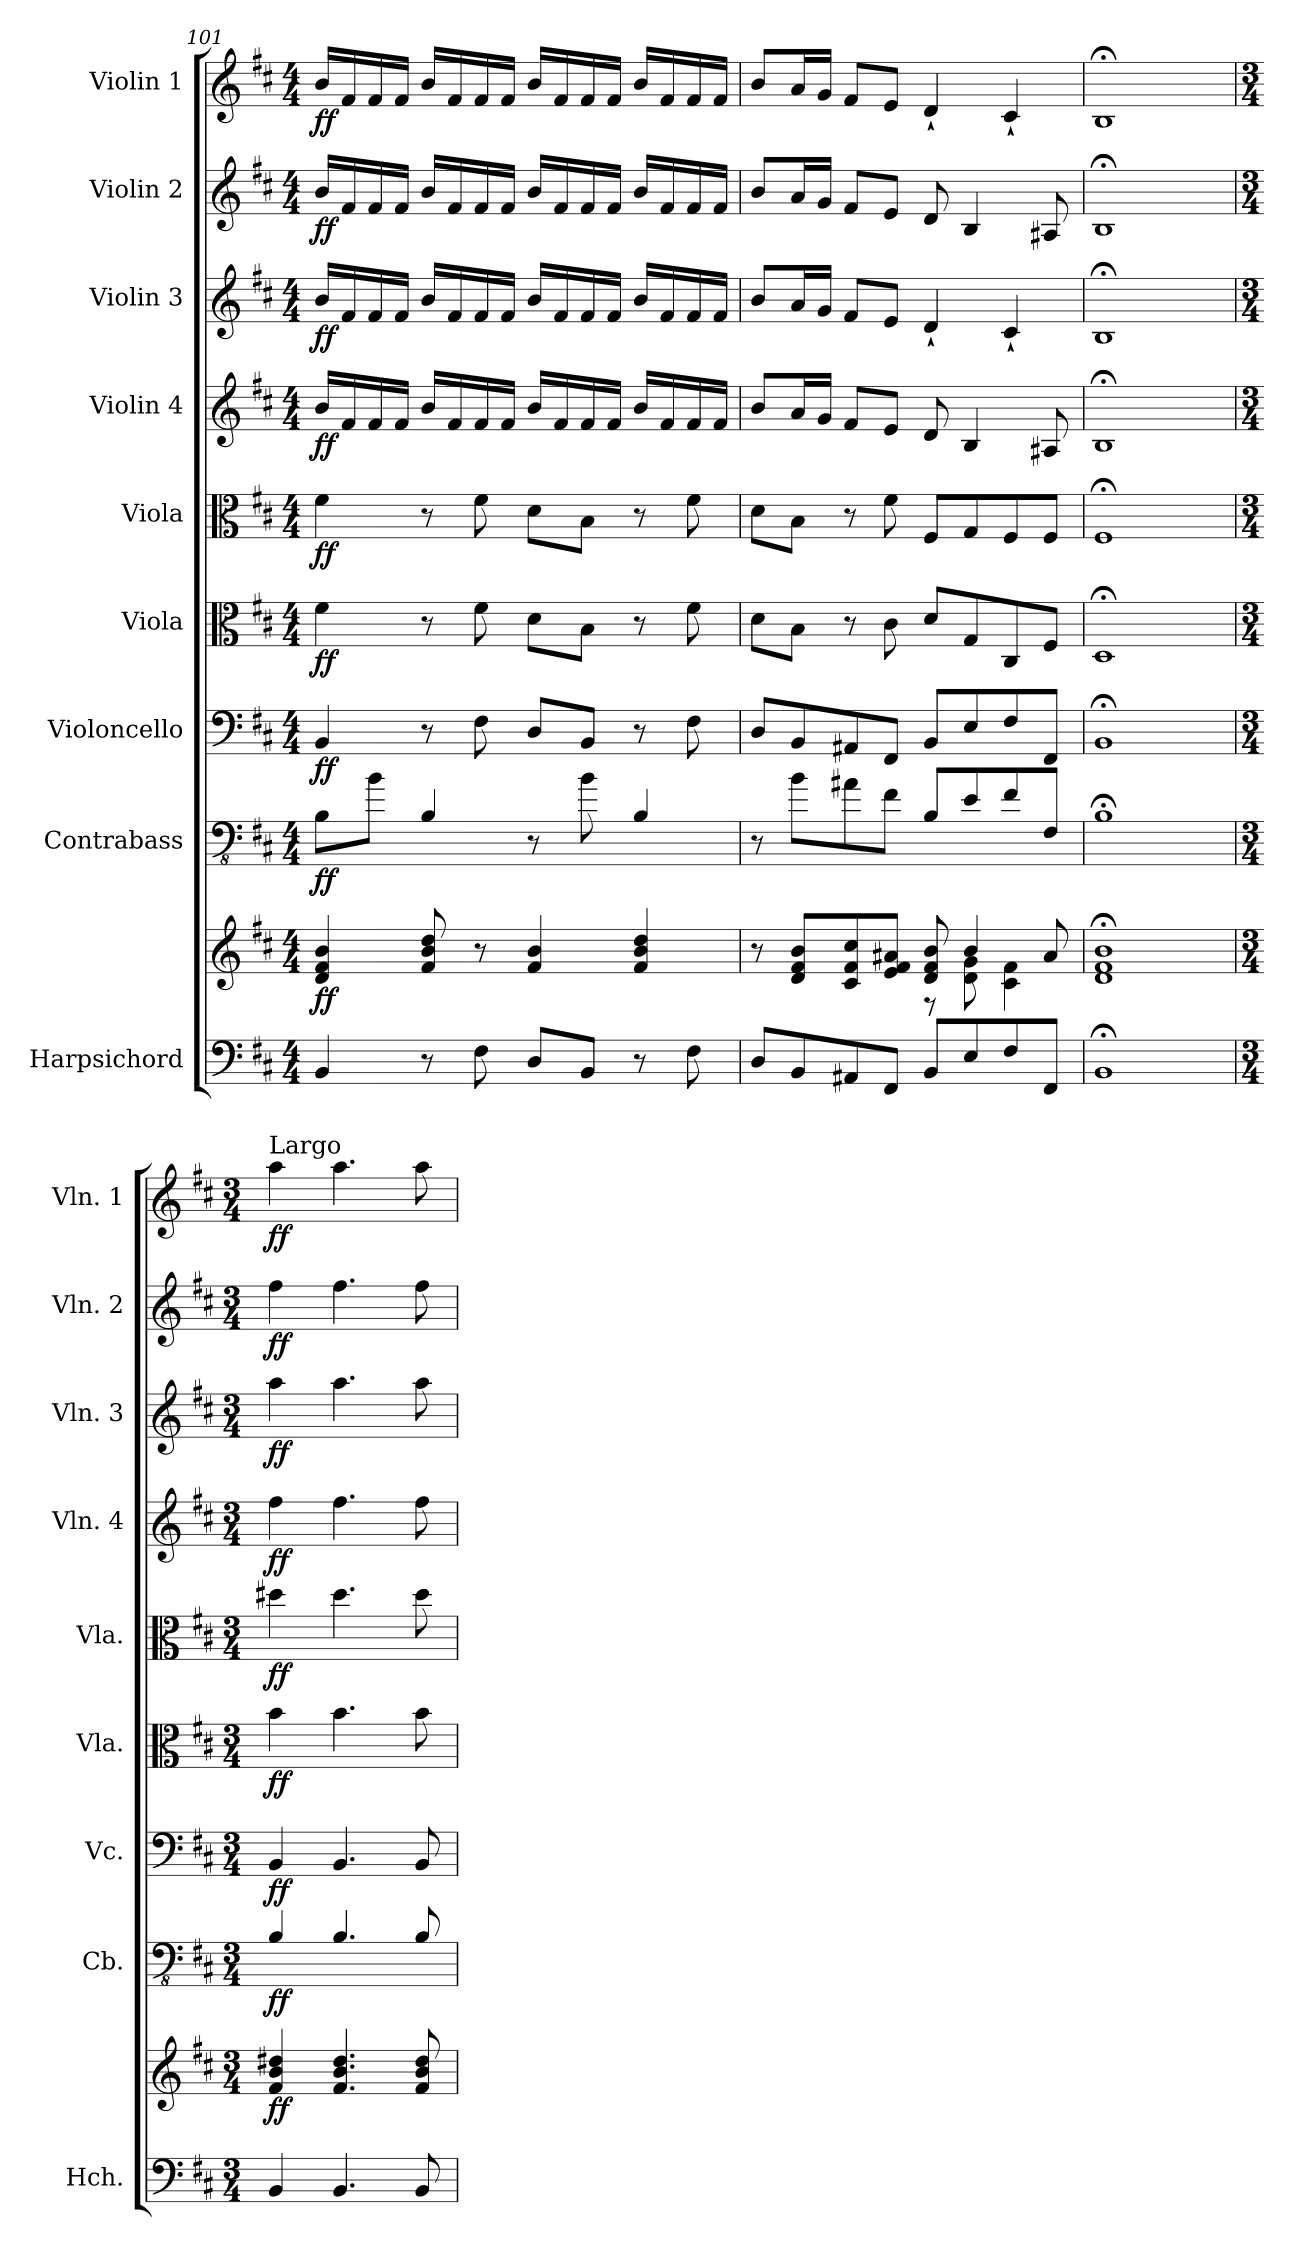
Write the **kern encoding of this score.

**kern	**kern	**dynam	**kern	**dynam	**kern	**dynam	**kern	**dynam	**kern	**dynam	**kern	**dynam	**kern	**dynam	**kern	**dynam	**kern	**dynam
*part9	*part9	*part9	*part8	*part8	*part7	*part7	*part6	*part6	*part5	*part5	*part4	*part4	*part3	*part3	*part2	*part2	*part1	*part1
*staff10	*staff9	*staff9/10	*staff8	*staff8	*staff7	*staff7	*staff6	*staff6	*staff5	*staff5	*staff4	*staff4	*staff3	*staff3	*staff2	*staff2	*staff1	*staff1
*I"Harpsichord	*	*	*I"Contrabass	*	*I"Violoncello	*	*I"Viola	*	*I"Viola	*	*I"Violin 4	*	*I"Violin 3	*	*I"Violin 2	*	*I"Violin 1	*
*I'Hch.	*	*	*I'Cb.	*	*I'Vc.	*	*I'Vla.	*	*I'Vla.	*	*I'Vln. 4	*	*I'Vln. 3	*	*I'Vln. 2	*	*I'Vln. 1	*
!!LO:PB:g=z
*clefF4	*clefG2	*	*clefFv4	*	*clefF4	*	*clefC3	*	*clefC3	*	*clefG2	*	*clefG2	*	*clefG2	*	*clefG2	*
*	*	*	*ITrd7c12	*	*	*	*	*	*	*	*	*	*	*	*	*	*	*
*k[f#c#]	*k[f#c#]	*	*k[f#c#]	*	*k[f#c#]	*	*k[f#c#]	*	*k[f#c#]	*	*k[f#c#]	*	*k[f#c#]	*	*k[f#c#]	*	*k[f#c#]	*
*M4/4	*M4/4	*	*M4/4	*	*M4/4	*	*M4/4	*	*M4/4	*	*M4/4	*	*M4/4	*	*M4/4	*	*M4/4	*
=101	=101	=101	=101	=101	=101	=101	=101	=101	=101	=101	=101	=101	=101	=101	=101	=101	=101	=101
!	!	!LO:DY:b	!	!LO:DY:b	!	!LO:DY:b	!	!LO:DY:b	!	!LO:DY:b	!	!LO:DY:b	!	!LO:DY:b	!	!LO:DY:b	!	!LO:DY:b
4BB/	4d/ 4f#/ 4b/	ff	8BBB\L	ff	4BB/	ff	4f#\	ff	4f#\	ff	16b/LL	ff	16b/LL	ff	16b/LL	ff	16b/LL	ff
.	.	.	.	.	.	.	.	.	.	.	16f#/	.	16f#/	.	16f#/	.	16f#/	.
.	.	.	8BB\J	.	.	.	.	.	.	.	16f#/	.	16f#/	.	16f#/	.	16f#/	.
.	.	.	.	.	.	.	.	.	.	.	16f#/JJ	.	16f#/JJ	.	16f#/JJ	.	16f#/JJ	.
8r	8f#/ 8b/ 8dd/	.	4BBB/	.	8r	.	8r	.	8r	.	16b/LL	.	16b/LL	.	16b/LL	.	16b/LL	.
.	.	.	.	.	.	.	.	.	.	.	16f#/	.	16f#/	.	16f#/	.	16f#/	.
8F#\	8r	.	.	.	8F#\	.	8f#\	.	8f#\	.	16f#/	.	16f#/	.	16f#/	.	16f#/	.
.	.	.	.	.	.	.	.	.	.	.	16f#/JJ	.	16f#/JJ	.	16f#/JJ	.	16f#/JJ	.
8D/L	4f#/ 4b/	.	8r	.	8D/L	.	8d\L	.	8d\L	.	16b/LL	.	16b/LL	.	16b/LL	.	16b/LL	.
.	.	.	.	.	.	.	.	.	.	.	16f#/	.	16f#/	.	16f#/	.	16f#/	.
8BB/J	.	.	8BB\	.	8BB/J	.	8B\J	.	8B\J	.	16f#/	.	16f#/	.	16f#/	.	16f#/	.
.	.	.	.	.	.	.	.	.	.	.	16f#/JJ	.	16f#/JJ	.	16f#/JJ	.	16f#/JJ	.
8r	4f#/ 4b/ 4dd/	.	4BBB/	.	8r	.	8r	.	8r	.	16b/LL	.	16b/LL	.	16b/LL	.	16b/LL	.
.	.	.	.	.	.	.	.	.	.	.	16f#/	.	16f#/	.	16f#/	.	16f#/	.
8F#\	.	.	.	.	8F#\	.	8f#\	.	8f#\	.	16f#/	.	16f#/	.	16f#/	.	16f#/	.
.	.	.	.	.	.	.	.	.	.	.	16f#/JJ	.	16f#/JJ	.	16f#/JJ	.	16f#/JJ	.
=102	=102	=102	=102	=102	=102	=102	=102	=102	=102	=102	=102	=102	=102	=102	=102	=102	=102	=102
*	*^	*	*	*	*	*	*	*	*	*	*	*	*	*	*	*	*	*
8D/L	8r	2ryy	.	8r	.	8D/L	.	8d\L	.	8d\L	.	8b/L	.	8b/L	.	8b/L	.	8b/L	.
8BB/	8d/ 8f#/ 8b/L	.	.	8BB\L	.	8BB/	.	8B\J	.	8B\J	.	16a/L	.	16a/L	.	16a/L	.	16a/L	.
.	.	.	.	.	.	.	.	.	.	.	.	16g/JJ	.	16g/JJ	.	16g/JJ	.	16g/JJ	.
8AA#X/	8c#/ 8f#/ 8cc#/	.	.	8AA#X\	.	8AA#X/	.	8r	.	8r	.	8f#/L	.	8f#/L	.	8f#/L	.	8f#/L	.
8FF#/J	8e/ 8f#/ 8a#X/J	.	.	8FF#\J	.	8FF#/J	.	8c#\	.	8f#\	.	8e/J	.	8e/J	.	8e/J	.	8e/J	.
8BB/L	8d/ 8f#/ 8b/	8r	.	8BBB/L	.	8BB/L	.	8d/L	.	8F#/L	.	8d/	.	4d`/	.	8d/	.	4d`/	.
8E/	4b/	8d\ 8g\	.	8EE/	.	8E/	.	8G/	.	8G/	.	4B/	.	.	.	4B/	.	.	.
8F#/	.	4c#\ 4f#\	.	8FF#/	.	8F#/	.	8C#/	.	8F#/	.	.	.	4c#`/	.	.	.	4c#`/	.
8FF#/J	8a#/	.	.	8FFF#/J	.	8FF#/J	.	8F#/J	.	8F#/J	.	8A#X/	.	.	.	8A#X/	.	.	.
*	*v	*v	*	*	*	*	*	*	*	*	*	*	*	*	*	*	*	*	*
=103	=103	=103	=103	=103	=103	=103	=103	=103	=103	=103	=103	=103	=103	=103	=103	=103	=103	=103
1BB;<	1d;< 1f#;< 1b;<	.	1BBB;	.	1BB;	.	1D;	.	1F#;	.	1B;<	.	1B;<	.	1B;<	.	1B;<	.
!!LO:PB:g=z
=1	=1	=1	=1	=1	=1	=1	=1	=1	=1	=1	=1	=1	=1	=1	=1	=1	=1	=1
*M3/4	*M3/4	*	*M3/4	*	*M3/4	*	*M3/4	*	*M3/4	*	*M3/4	*	*M3/4	*	*M3/4	*	*M3/4	*
*	*	*	*	*	*	*	*	*	*	*	*	*	*	*	*	*	*MM40	*
!	!	!	!	!	!	!	!	!	!	!	!	!	!	!	!	!	!LO:TX:a:t=Largo	!
!	!	!LO:DY:b	!	!LO:DY:b	!	!LO:DY:b	!	!LO:DY:b	!	!LO:DY:b	!	!LO:DY:b	!	!LO:DY:b	!	!LO:DY:b	!	!LO:DY:b
4BB/	4f#/ 4b/ 4dd#X/	ff	4BBB/	ff	4BB/	ff	4b\	ff	4dd#X\	ff	4ff#\	ff	4aa\	ff	4ff#\	ff	4aa\	ff
4.BB/	4.f#/ 4.b/ 4.dd#/	.	4.BBB/	.	4.BB/	.	4.b\	.	4.dd#\	.	4.ff#\	.	4.aa\	.	4.ff#\	.	4.aa\	.
8BB/	8f#/ 8b/ 8dd#/	.	8BBB/	.	8BB/	.	8b\	.	8dd#\	.	8ff#\	.	8aa\	.	8ff#\	.	8aa\	.
=	=	=	=	=	=	=	=	=	=	=	=	=	=	=	=	=	=	=
*-	*-	*-	*-	*-	*-	*-	*-	*-	*-	*-	*-	*-	*-	*-	*-	*-	*-	*-
